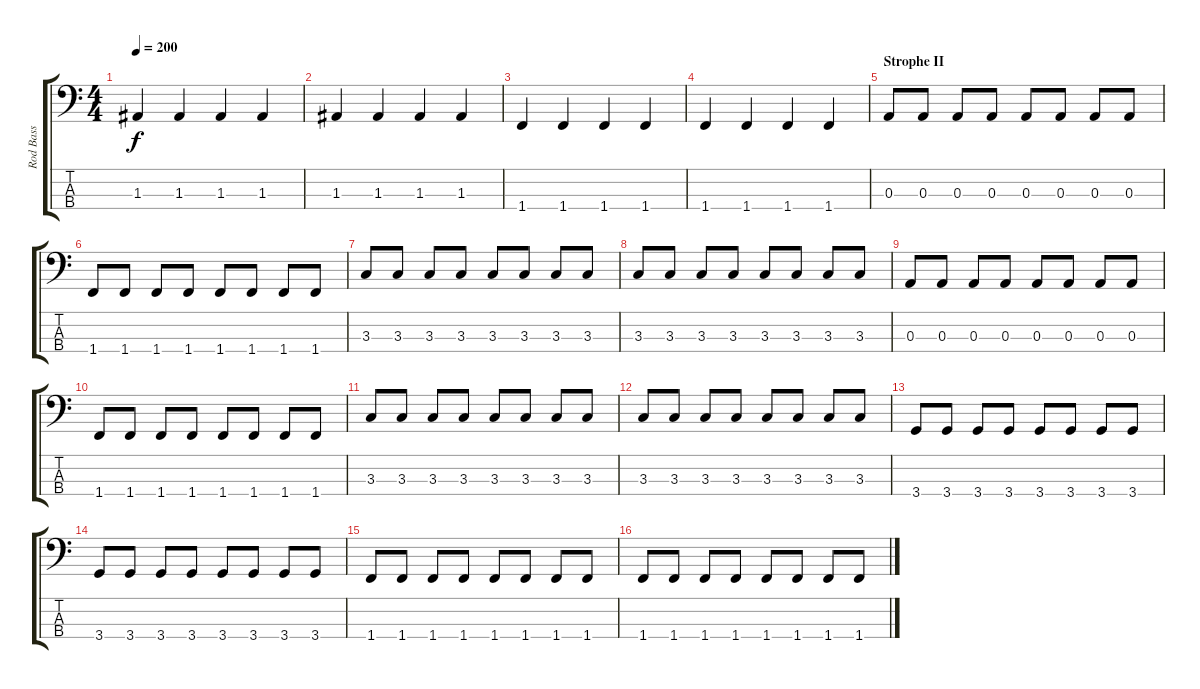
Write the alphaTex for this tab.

\track ("Rod Bass" "Rod Bass") {instrument slapbass2}
\staff {score tabs}
\tuning (G2 D2 A1 E1) {hide}
\ts (4 4)
\tempo 200
\clef f4
\ks c
1.3.4{dy f} 1.3.4 1.3.4 1.3.4 |
1.3.4 1.3.4 1.3.4 1.3.4 |
1.4.4 1.4.4 1.4.4 1.4.4 |
1.4.4 1.4.4 1.4.4 1.4.4 |
\section ("" "Strophe II")
0.3.8 0.3.8 0.3.8 0.3.8 0.3.8 0.3.8 0.3.8 0.3.8 |
1.4.8 1.4.8 1.4.8 1.4.8 1.4.8 1.4.8 1.4.8 1.4.8 |
3.3.8 3.3.8 3.3.8 3.3.8 3.3.8 3.3.8 3.3.8 3.3.8 |
3.3.8 3.3.8 3.3.8 3.3.8 3.3.8 3.3.8 3.3.8 3.3.8 |
0.3.8 0.3.8 0.3.8 0.3.8 0.3.8 0.3.8 0.3.8 0.3.8 |
1.4.8 1.4.8 1.4.8 1.4.8 1.4.8 1.4.8 1.4.8 1.4.8 |
3.3.8 3.3.8 3.3.8 3.3.8 3.3.8 3.3.8 3.3.8 3.3.8 |
3.3.8 3.3.8 3.3.8 3.3.8 3.3.8 3.3.8 3.3.8 3.3.8 |
3.4.8 3.4.8 3.4.8 3.4.8 3.4.8 3.4.8 3.4.8 3.4.8 |
3.4.8 3.4.8 3.4.8 3.4.8 3.4.8 3.4.8 3.4.8 3.4.8 |
1.4.8 1.4.8 1.4.8 1.4.8 1.4.8 1.4.8 1.4.8 1.4.8 |
1.4.8 1.4.8 1.4.8 1.4.8 1.4.8 1.4.8 1.4.8 1.4.8
